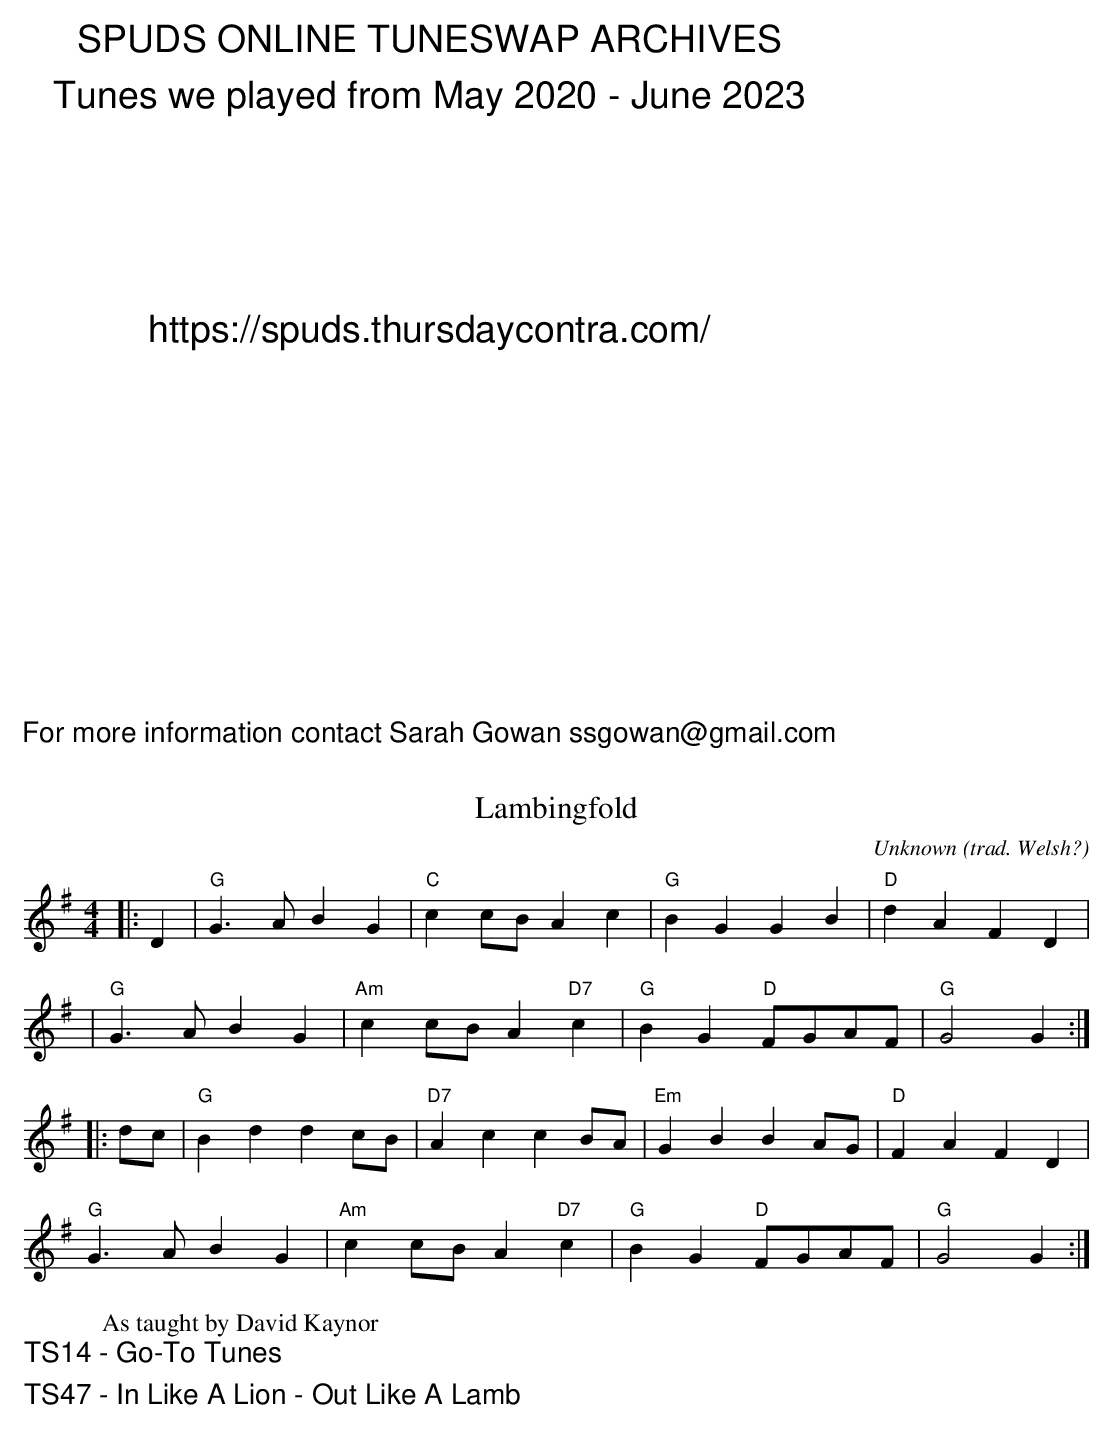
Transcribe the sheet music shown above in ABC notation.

X:1
T:Lambingfold
O:Unknown (trad. Welsh?)
M:4/4
L:1/8
K:G
[|:D2|"G"G3AB2G2|"C"c2cBA2c2|"G"B2G2G2B2|"D"d2A2F2D2|
|"G"G3AB2G2|"Am"c2cBA2"D7"c2|"G"B2G2"D"FGAF|"G"G4G2:|
|: dc|"G"B2d2d2cB|"D7"A2c2c2BA |"Em"G2B2B2AG |"D"F2A2F2D2|
"G"G3AB2G2|"Am"c2cBA2"D7"c2|"G"B2G2"D"FGAF|"G"G4G2:|
W:As taught by David Kaynor
